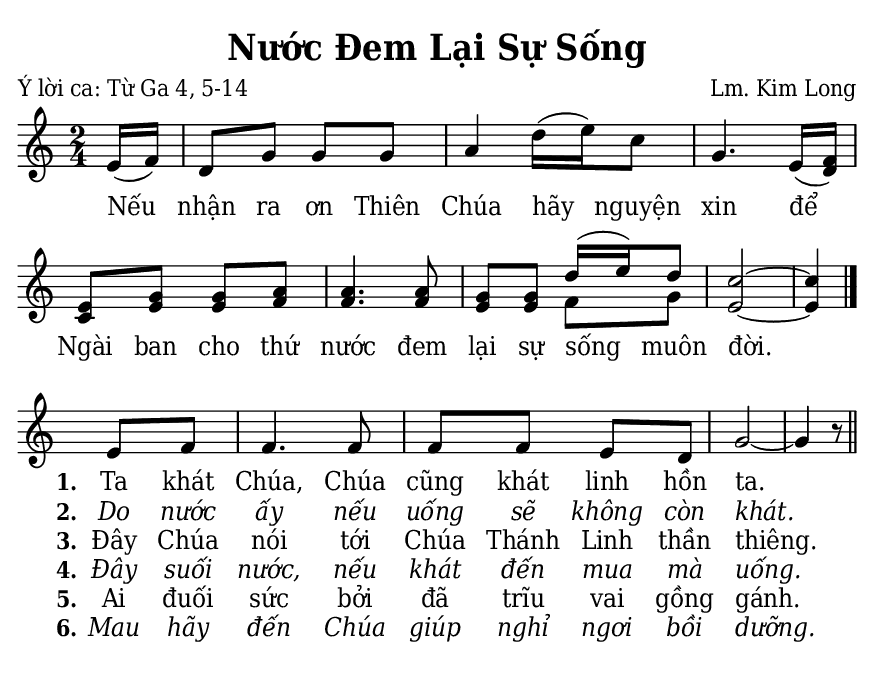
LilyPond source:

% Cài đặt chung
\version "2.24.3"
\include "english.ly"

\header {
  title = "Nước Đem Lại Sự Sống"
  poet = "Ý lời ca: Từ Ga 4, 5-14"
  composer = "Lm. Kim Long"
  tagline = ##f
}

% Nhạc
nhacPhanMot = \relative c' {
  \key c \major
  \time 2/4
  \partial 8 e16 (f) |
  d8 g g g |
  a4 d16 (e) c8 |
  g4. e16 (
  <<
    {
      f) |
      e8 g g a |
      a4. a8 |
      g g
    }
    {
      d16) |
      c8 e e f |
      f4. f8 |
      e e
    }
  >>
  <<
    {
      \voiceOne
      d'16 (e) d8
    }

    \new Voice = "splitpart" {
      \voiceTwo
      f,8 g
    }
  >>
  \oneVoice
  <<
    {
      c2 ~ |
      c4 \bar "|."
    }
    {
      e,2 ~ |
      e4
    }
  >>
}

nhacPhanHai = \relative c' {
  \key c \major
  \time 2/4
  \partial 4 e8 f |
  f4. f8 |
  f f e d |
  g2 ~ |
  g4 r8 \bar "||"
}

% Lời
loiPhanMot = \lyricmode {
  Nếu nhận ra ơn Thiên Chúa hãy nguyện xin
  để Ngài ban cho thứ nước đem lại sự sống muôn đời.
}

loiPhanHai = \lyricmode {
  <<
    {
      \set stanza = "1."
      Ta khát Chúa, Chúa cũng khát linh hồn ta.
    }
    \new Lyrics {
	    \set associatedVoice = "beSop"
	    \set stanza = "2."
      \override Lyrics.LyricText.font-shape = #'italic
      Do nước ấy nếu uống sẽ không còn khát.
    }
    \new Lyrics {
	    \set associatedVoice = "beSop"
	    \set stanza = "3."
      Đây Chúa nói tới Chúa Thánh Linh thần thiêng.
    }
    \new Lyrics {
	    \set associatedVoice = "beSop"
	    \set stanza = "4."
      \override Lyrics.LyricText.font-shape = #'italic
      Đây suối nước, nếu khát đến mua mà uống.
    }
    \new Lyrics {
	    \set associatedVoice = "beSop"
	    \set stanza = "5."
      Ai đuối sức bởi đã trĩu vai gồng gánh.
    }
    \new Lyrics {
	    \set associatedVoice = "beSop"
	    \set stanza = "6."
      \override Lyrics.LyricText.font-shape = #'italic
      Mau hãy đến Chúa giúp nghỉ ngơi bồi dưỡng.
    }
  >>
}

% Dàn trang
\paper {
  #(set-paper-size "a5")
  top-margin = 3\mm
  bottom-margin = 3\mm
  left-margin = 3\mm
  right-margin = 3\mm
  indent = #0
  #(define fonts
	 (make-pango-font-tree "Deja Vu Serif Condensed"
	 		       "Deja Vu Serif Condensed"
			       "Deja Vu Serif Condensed"
			       (/ 20 20)))
  print-page-number = ##f
}

\score {
  <<
    \new Staff <<
        \clef treble
        \new Voice = beSop {
          \nhacPhanMot
        }
      \new Lyrics \lyricsto beSop \loiPhanMot
    >>
  >>
  \layout {
    \override Lyrics.LyricSpace.minimum-distance = #2
    \override Score.BarNumber.break-visibility = ##(#f #f #f)
    \override Score.SpacingSpanner.uniform-stretching = ##t
    ragged-last = ##f
  }
}

\score {
  <<
    \new Staff <<
        \clef treble
        \new Voice = beSop {
          \nhacPhanHai
        }
      \new Lyrics \lyricsto beSop \loiPhanHai
    >>
  >>
  \layout {
    \override Staff.TimeSignature.transparent = ##t
    \override Lyrics.LyricSpace.minimum-distance = #2
    \override Score.BarNumber.break-visibility = ##(#f #f #f)
    \override Score.SpacingSpanner.uniform-stretching = ##t
    ragged-last = ##f
  }
}
